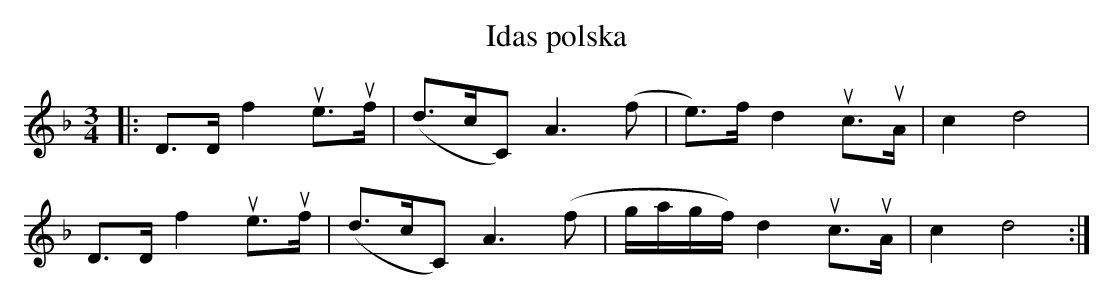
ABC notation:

X:1
T:Idas polska
M:3/4
L:1/8
K:Dm
|: D>D f2 ue>uf | (d>cC) A3 (f | e)>f d2 uc>uA | c2 d4 |
D>D f2 ue>uf | (d>cC) A3 (f | g/a/g/f/) d2 uc>uA | c2 d4 :|
